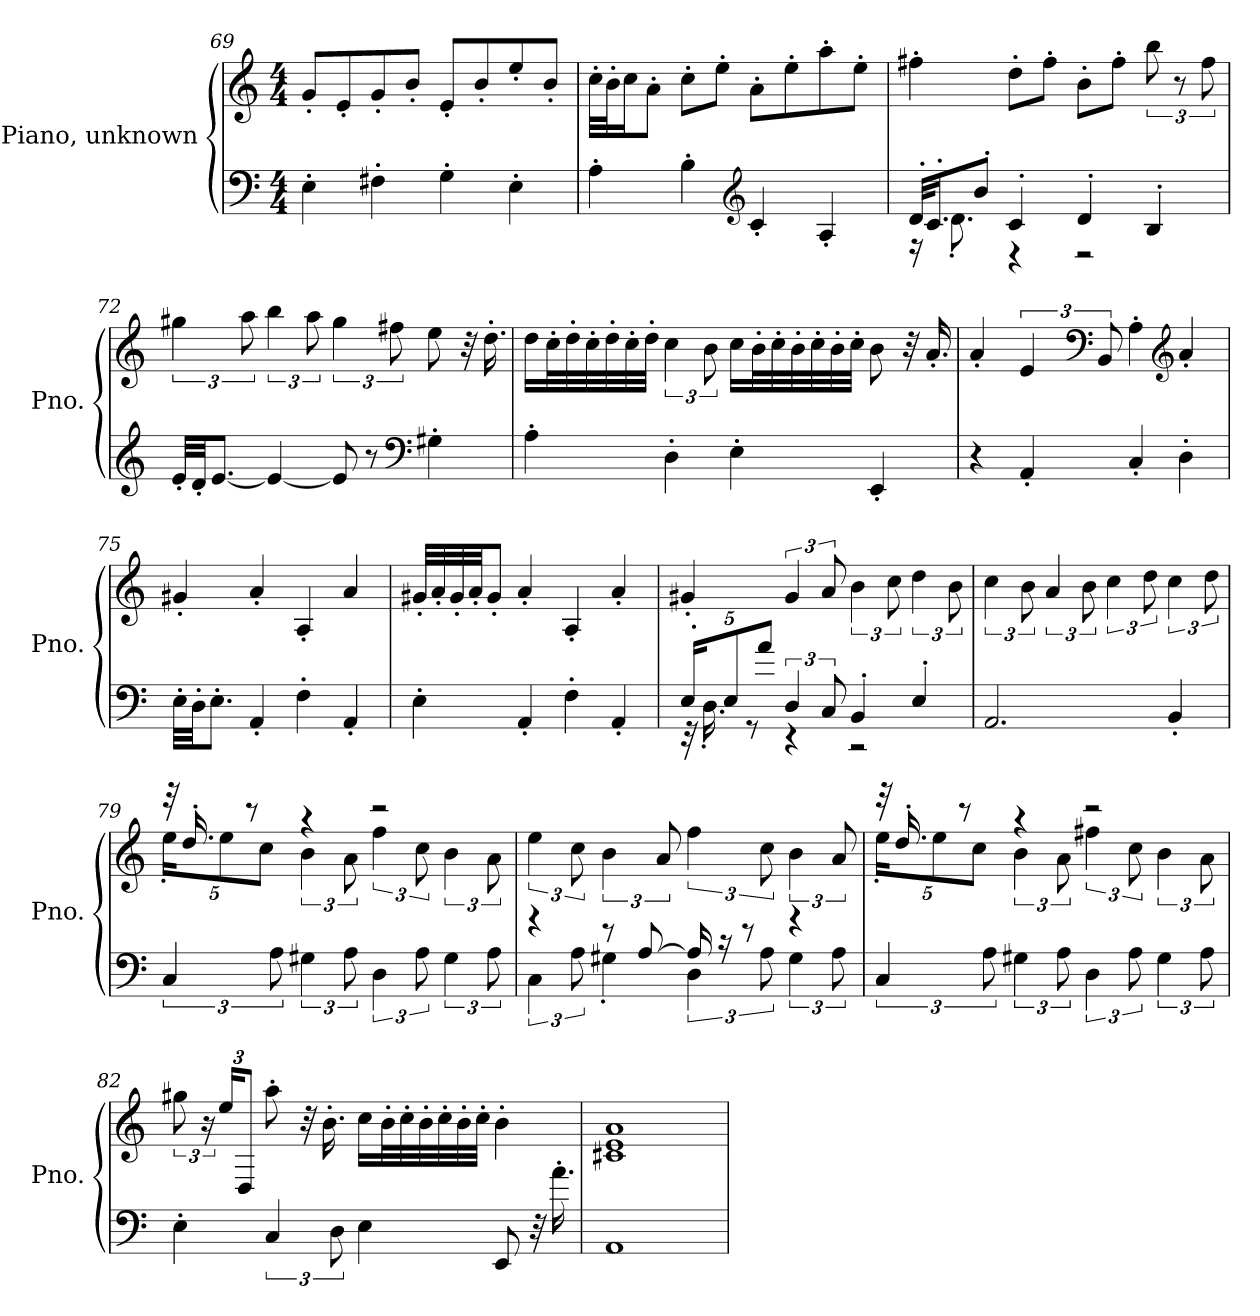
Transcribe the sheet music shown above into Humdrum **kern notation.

**kern	**kern
*part1	*part1
*staff2	*staff1
*I"Piano, unknown	*
*I'Pno.	*
*clefF4	*clefG2
*k[]	*k[]
*M4/4	*M4/4
=69	=69
4E'\	8g'/L
.	8e'/
4F#X'\	8g'/
.	8b'/J
4G'\	8e'/L
.	8b'/
4E'\	8ee'/
.	8b'/J
=70	=70
4A'\	32cc'\LLL
.	32b'\J
.	16cc\J
.	8a'\J
4B'\	8cc'\L
.	8ee'\J
*clefG2	*
4c'/	8a'\L
.	8ee'\
4A'/	8aa'\
.	8ee'\J
!!LO:LB:g=z
=71	=71
*^	*
32d'/KLL	16r	4ff#X'\
16.c'/J	.	.
.	8.d'\	.
8b'/J	.	.
4c'/	4r	8dd'\L
.	.	8ff#'\J
4d'/	2r	8b'\L
.	.	8ff#'\J
4B'/	.	12bb\
.	.	12r
.	.	12ff#\
*v	*v	*
=72	=72
32e'/LLL	6gg#X\
32d'/JJ	.
[8.e/J	.
.	12aa\
4e/_	6bb\
.	12aa\
8e/]	6gg#\
8r	.
.	12ff#X\
*clefF4	*
4G#X'\	8ee\
.	32r
.	16.dd'\
=73	=73
4A'\	16dd\LL
.	32cc'\L
.	32dd'\
.	32cc'\
.	32dd'\
.	32cc'\
.	32dd'\JJJ
4D'\	6cc\
.	12b\
4E'\	16cc\LL
.	32b'\L
.	32cc'\
.	32b'\
.	32cc'\
.	32b'\
.	32cc'\JJJ
4EE'/	8b\
.	32r
.	16.a'/
!!LO:PB:g=z
=74	=74
4r	4a'/
4AA'/	6e/
*	*clefF4
.	12BB/
4C'/	4A'\
*	*clefG2
4D'\	4a'/
=75	=75
32E'\LLL	4g#X'/
32D'\JJ	.
8.E'\J	.
4AA'/	4a'/
4F'\	4A'/
4AA'/	4a/
=76	=76
4E'\	32g#X'/LLL
.	32a'/
.	32g#'/
.	32a'/JJ
.	8g#'/J
4AA'/	4a'/
4F'\	4A'/
4AA'/	4a'/
=77	=77
*Xbrackettup	*
*^	*
20E'/KL	32r	4g#X'/
.	16.D'\	.
10E/	.	.
.	8r	.
10a/J	.	.
*brackettup	*	*
6D/	4r	6g#/
12C/	.	12a/
4BB'/	2r	6b\
.	.	12cc\
4E'/	.	6dd\
.	.	12b\
*v	*v	*
=78	=78
2.AA/	6cc\
.	12b\
.	6a/
.	12b\
.	6cc\
.	12dd\
4BB'/	6cc\
.	12dd\
!!LO:LB:g=z
=79	=79
*	*^
*	*	*Xbrackettup
6C/	32r	20ee'\KL
.	16.dd'/	.
.	.	10ee\
.	8r	.
.	.	10cc\J
12A\	.	.
*	*	*brackettup
6G#X\	4r	6b\
12A\	.	12a\
6D\	2r	6ff\
12A\	.	12cc\
6G#\	.	6b\
12A\	.	12a\
*	*v	*v
=80	=80
*^	*
4r	6C\	6ee\
.	12A\	12cc\
8r	4G#X'\	6b\
[8A/	.	.
.	.	12a/
16A/]	6D\	6ff\
16r	.	.
8r	.	.
.	12A\	12cc\
4r	6G#\	6b\
.	12A\	12a/
*v	*v	*
=81	=81
*	*^
*	*	*Xbrackettup
6C/	32r	20ee'\KL
.	16.dd'/	.
.	.	10ee\
.	8r	.
.	.	10cc\J
12A\	.	.
*	*	*brackettup
6G#X\	4r	6b\
12A\	.	12a\
6D\	2r	6ff#X\
12A\	.	12cc\
6G#\	.	6b\
12A\	.	12a\
*	*v	*v
!!LO:LB:g=z
=82	=82
4E'\	12gg#X\
.	24r
.	24ee/KL
.	12D/J
6C/	8aa'\
.	32r
.	16.b'\
12D\	.
4E\	16cc\LL
.	32b'\L
.	32cc'\
.	32b'\
.	32cc'\
.	32b'\
.	32cc'\JJJ
8EE/	4b'\
32r	.
16.a'\	.
=83	=83
1AA	1c#X 1e 1a
=	=
*-	*-
